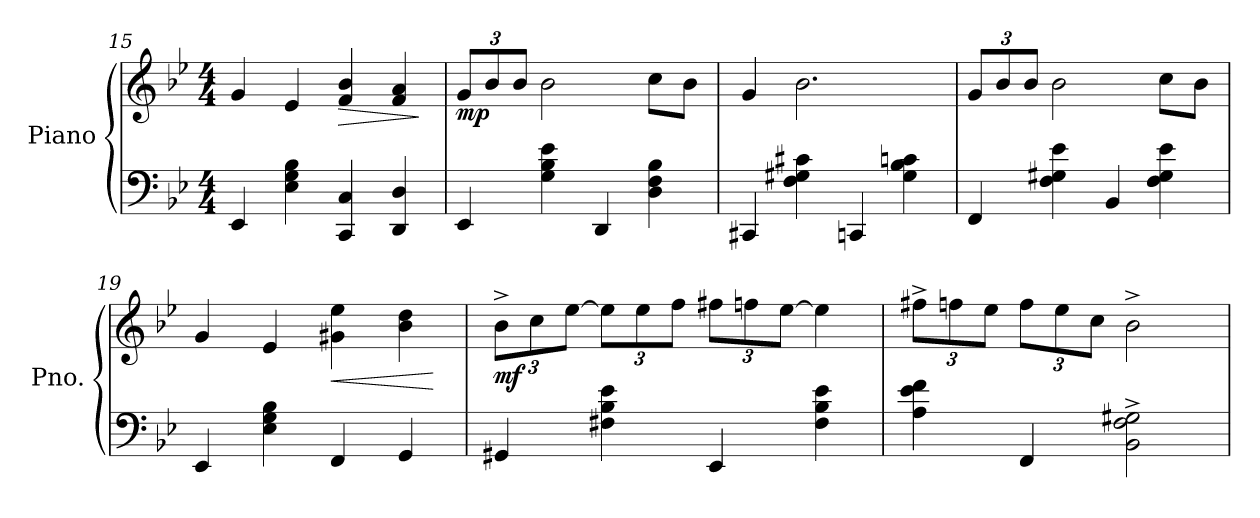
**kern	**kern	**dynam
*part1	*part1	*part1
*staff2	*staff1	*staff1/2
*I"Piano	*	*
*I'Pno.	*	*
*clefF4	*clefG2	*
*k[b-e-]	*k[b-e-]	*
*M4/4	*M4/4	*
=15	=15	=15
4EE-/	4g/	.
4E-\ 4G\ 4B-\	4e-/	.
!	!	!LO:HP:b
4CC/ 4C/	4f/ 4b-/	>
4DD/ 4D/	4f/ 4a/	.
.	.	]
!!LO:LB:g=z
=16	=16	=16
*	*Xbrackettup	*
!	!	!LO:DY:b
4EE-/	12g/L	mp
.	12b-/	.
.	12b-/J	.
4G\ 4B-\ 4e-\	2b-\	.
4DD/	.	.
4D\ 4F\ 4B-\	8cc\L	.
.	8b-\J	.
=17	=17	=17
4CC#X/	4g/	.
4F\ 4G#X\ 4c#X\	2.b-\	.
4CCn/	.	.
4G#\ 4B-\ 4cn\	.	.
=18	=18	=18
4FF/	12g/L	.
.	12b-/	.
.	12b-/J	.
4F\ 4G#X\ 4e-\	2b-\	.
4BB-/	.	.
4F\ 4G#\ 4e-\	8cc\L	.
.	8b-\J	.
=19	=19	=19
4EE-/	4g/	.
4E-\ 4G\ 4B-\	4e-/	.
!	!	!LO:HP:b
4FF/	4g#X\ 4ee-\	<
4GG/	4b-\ 4dd\	.
.	.	[
=20	=20	=20
!	!	!LO:DY:b
4GG#X/	12b-^\L	mf
.	12cc\	.
.	[12ee-\J	.
4F#X\ 4B-\ 4e-\	12ee-\L]	.
.	12ee-\	.
.	12ff\J	.
4EE-/	12ff#X\L	.
.	12ffn\	.
.	[12ee-\J	.
4F#\ 4B-\ 4e-\	4ee-\]	.
!!LO:LB:g=z
=21	=21	=21
4A\ 4e-\ 4f\	12ff#X^\L	.
.	12ffn\	.
.	12ee-\J	.
4FF/	12ff\L	.
.	12ee-\	.
.	12cc\J	.
2BB-\^ 2F\^ 2G#X\^	2b-^\	.
=	=	=
*-	*-	*-
